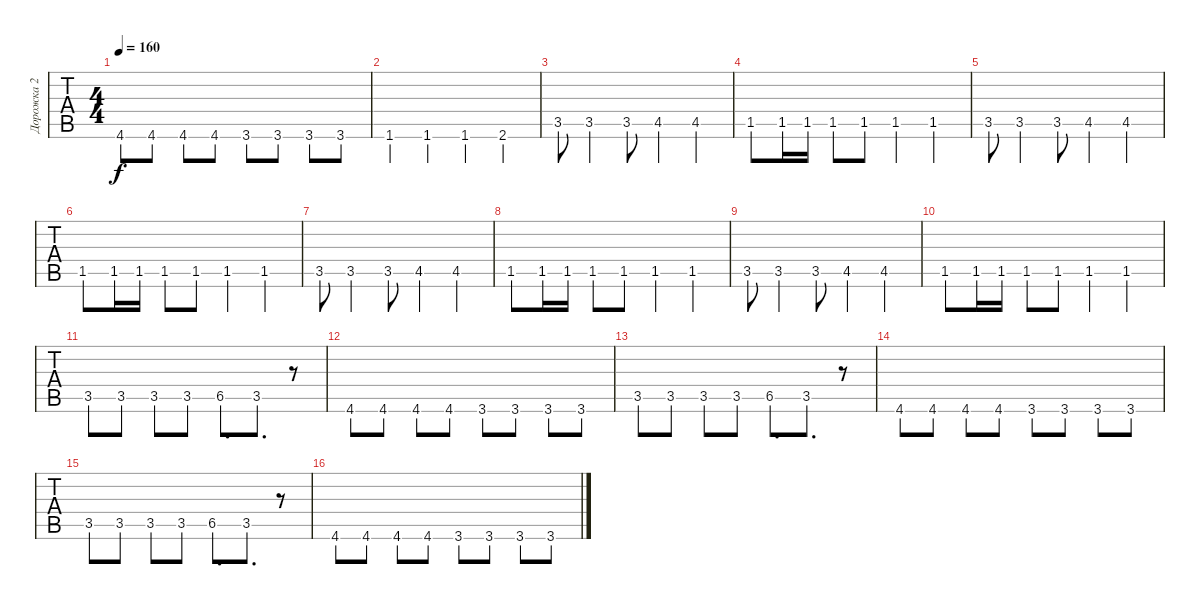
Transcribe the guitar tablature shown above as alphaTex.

\track ("Дорожка 2" "Дорожка 2") {solo instrument electricbasspick}
\staff {tabs}
\tuning (E4 B3 G3 D3 A2 E2) {hide}
\ts (4 4)
\tempo 160
\clef g2
\ks c
4.6.8{dy f} 4.6.8 4.6.8 4.6.8 3.6.8 3.6.8 3.6.8 3.6.8 |
1.6.4 1.6.4 1.6.4 2.6.4 |
3.5.8 3.5.4 3.5.8 4.5.4 4.5.4 |
1.5.8 1.5.16 1.5.16 1.5.8 1.5.8 1.5.4 1.5.4 |
3.5.8 3.5.4 3.5.8 4.5.4 4.5.4 |
1.5.8 1.5.16 1.5.16 1.5.8 1.5.8 1.5.4 1.5.4 |
3.5.8 3.5.4 3.5.8 4.5.4 4.5.4 |
1.5.8 1.5.16 1.5.16 1.5.8 1.5.8 1.5.4 1.5.4 |
3.5.8 3.5.4 3.5.8 4.5.4 4.5.4 |
1.5.8 1.5.16 1.5.16 1.5.8 1.5.8 1.5.4 1.5.4 |
3.5.8 3.5.8 3.5.8 3.5.8 6.5.8{d} 3.5.8{d} r.8 |
4.6.8 4.6.8 4.6.8 4.6.8 3.6.8 3.6.8 3.6.8 3.6.8 |
3.5.8 3.5.8 3.5.8 3.5.8 6.5.8{d} 3.5.8{d} r.8 |
4.6.8 4.6.8 4.6.8 4.6.8 3.6.8 3.6.8 3.6.8 3.6.8 |
3.5.8 3.5.8 3.5.8 3.5.8 6.5.8{d} 3.5.8{d} r.8 |
4.6.8 4.6.8 4.6.8 4.6.8 3.6.8 3.6.8 3.6.8 3.6.8
